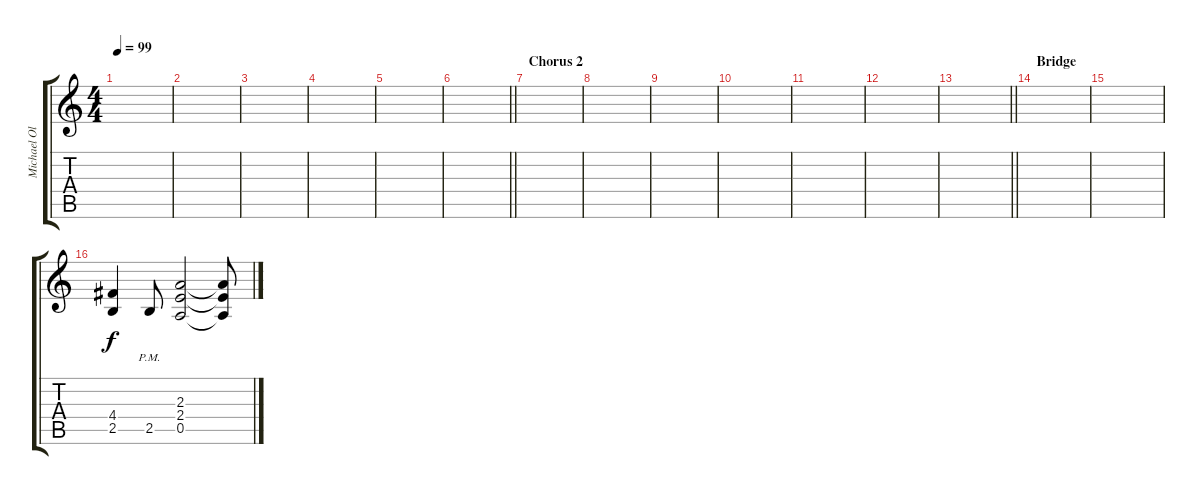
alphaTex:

\track ("Michael Olivieri" "Michael Ol") {instrument overdrivenguitar}
\staff {score tabs}
\tuning (E4 B3 G3 D3 A2 E2) {hide}
\ts (4 4)
\tempo 99
\clef g2
\ks c
|
|
|
|
|
\barLineRight lightlight
|
\section ("" "Chorus 2")
|
|
|
|
|
|
\barLineRight lightlight
|
\section ("" "Bridge")
|
|
(4.4 2.5).4 2.5{pm}.8 (2.3 2.4 0.5).2 (2.3{t} 2.4{t} 0.5{t}).8
